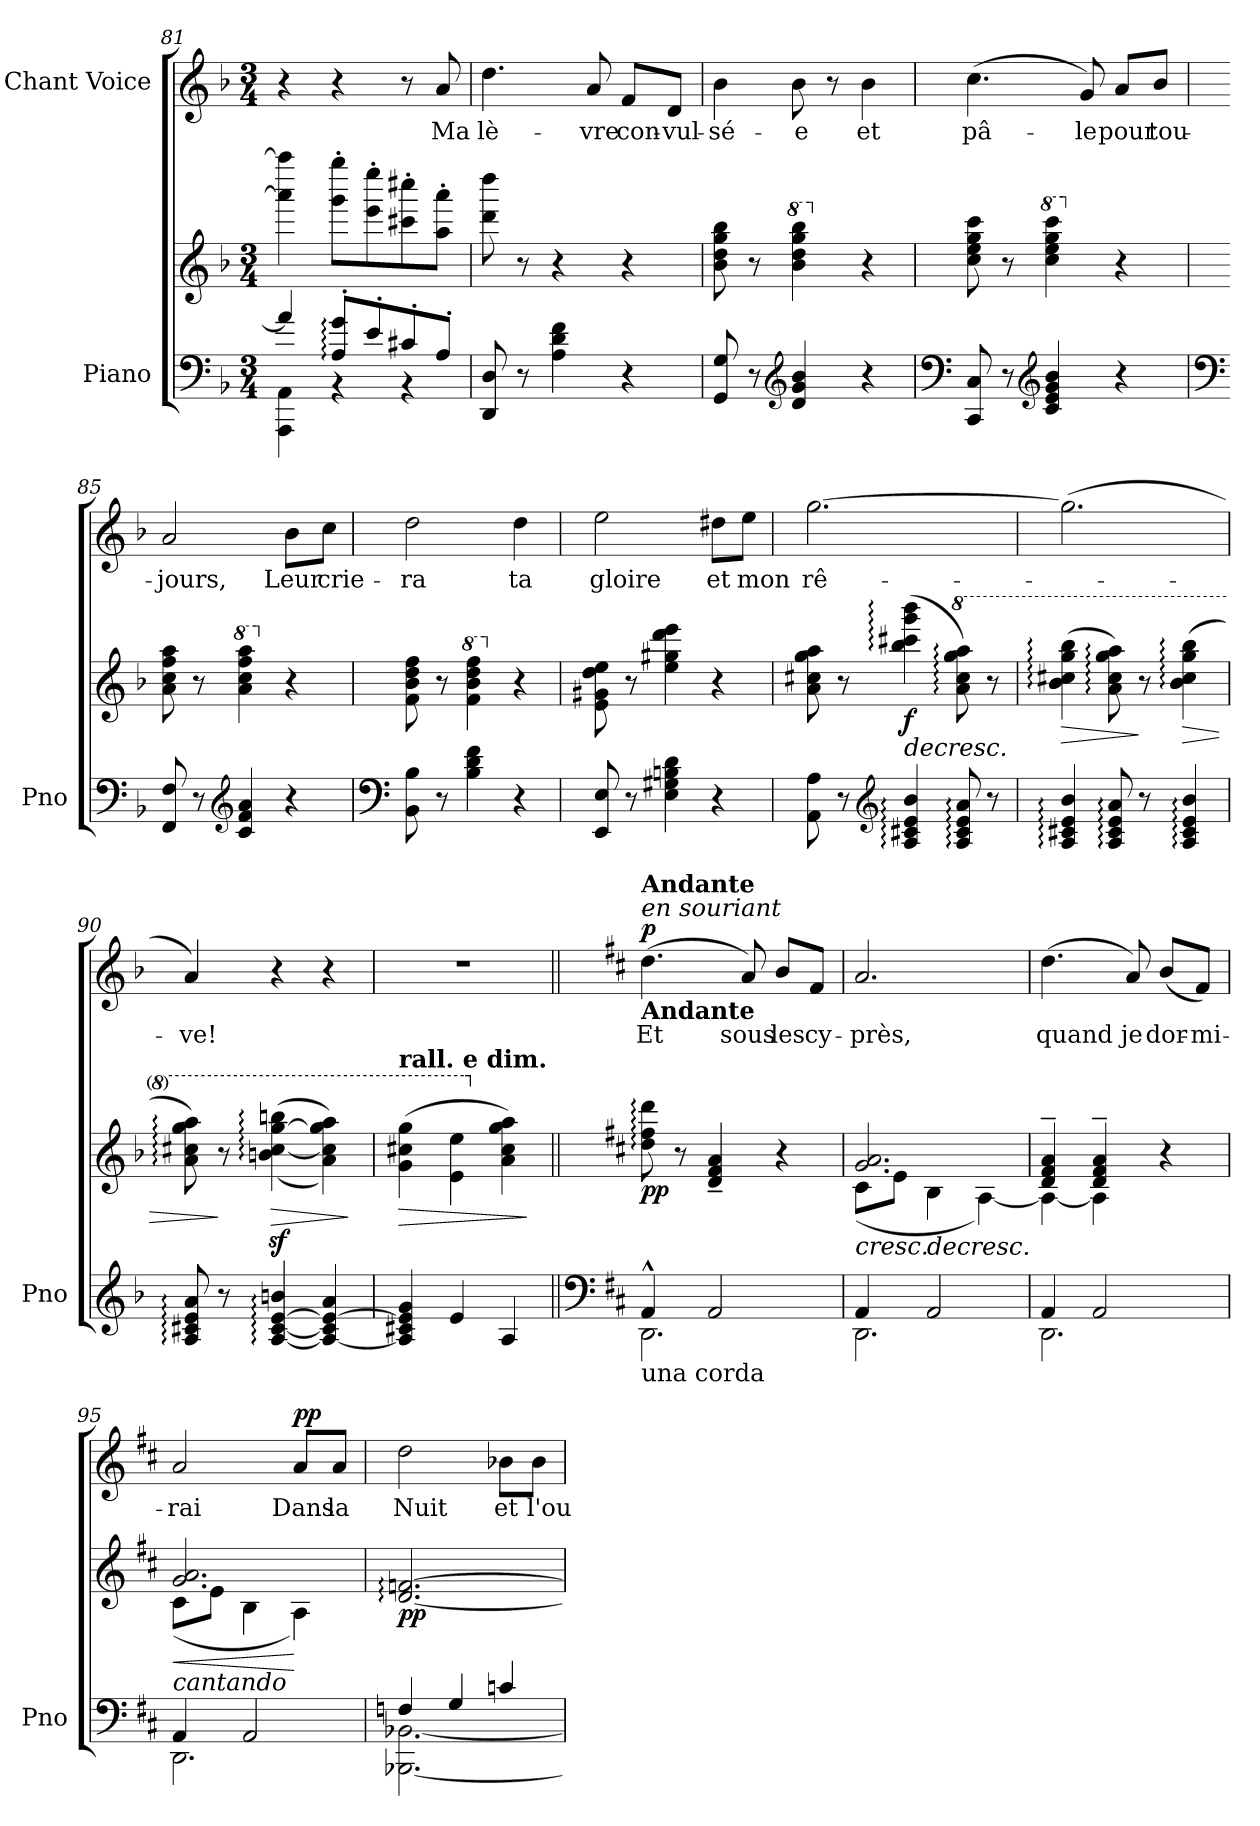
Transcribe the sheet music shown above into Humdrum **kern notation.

**kern	**kern	**dynam	**kern	**text	**dynam
*part2	*part2	*part2	*part1	*part1	*part1
*staff3	*staff2	*staff2/3	*staff1	*staff1	*staff1
*I"Piano	*	*	*I"Chant Voice	*	*
*I'Pno	*	*	*	*	*
*clefF4	*clefG2	*	*clefG2	*	*
*k[b-]	*k[b-]	*	*k[b-]	*	*
*M3/4	*M3/4	*	*M3/4	*	*
=81	=81	=81	=81	=81	=81
*^	*	*	*	*	*
4a/]	4AAA\ 4AA\	4aaa\] 4aaaa\]	.	4r	.	.
8A/:' 8g/:'L	4rBB	8ggg\' 8gggg\'L	.	4r	.	.
8e'/	.	8eee\' 8eeee\'	.	.	.	.
8c#X'/	4rBB	8ccc#X\' 8cccc#X\'	.	8r	.	.
!	!	!	!	!	!LO:LY:b	!
8A'/J	.	8aa\' 8aaa\'J	.	8a/	Ma	.
*v	*v	*	*	*	*	*
!!LO:LB:g=z
=82	=82	=82	=82	=82	=82
!	!	!	!	!LO:LY:b	!
8DD/ 8D/	8ddd\ 8dddd\	.	4.dd\	lè-	.
8r	8r	.	.	.	.
4A\ 4d\ 4f\	4r	.	.	.	.
!	!	!	!	!LO:LY:b	!
.	.	.	8a/	-vre	.
!	!	!	!	!LO:LY:b	!
4r	4r	.	8f/L	con-	.
!	!	!	!	!LO:LY:b	!
.	.	.	8d/J	-vul-	.
=83	=83	=83	=83	=83	=83
!	!	!	!	!LO:LY:b	!
8GG/ 8G/	8b-\ 8dd\ 8gg\ 8bb-\	.	4b-\	-sé-	.
8r	8r	.	.	.	.
*clefG2	*	*	*	*	*
*	*8va	*	*	*	*
!	!	!	!	!LO:LY:b	!
4d/ 4g/ 4b-/	4bb-\ 4ddd\ 4ggg\ 4bbb-\	.	8b-\	-e	.
.	.	.	8r	.	.
*	*X8va	*	*	*	*
!	!	!	!	!LO:LY:b	!
4r	4r	.	4b-\	et	.
=84	=84	=84	=84	=84	=84
*clefF4	*	*	*	*	*
!	!	!	!	!LO:LY:b	!
8CC/ 8C/	8cc\ 8ee\ 8gg\ 8ccc\	.	(>4.cc\	pâ-	.
8r	8r	.	.	.	.
*clefG2	*	*	*	*	*
*	*8va	*	*	*	*
4c/ 4e/ 4g/ 4b-/	4ccc\ 4eee\ 4ggg\ 4cccc\	.	.	.	.
!	!	!	!	!LO:LY:b	!
.	.	.	8g/)	-le	.
*	*X8va	*	*	*	*
!	!	!	!	!LO:LY:b	!
4r	4r	.	8a/L	pour	.
!	!	!	!	!LO:LY:b	!
.	.	.	8b-/J	tou-	.
=85	=85	=85	=85	=85	=85
*clefF4	*	*	*	*	*
!	!	!	!	!LO:LY:b	!
8FF/ 8F/	8a\ 8cc\ 8ff\ 8aa\	.	2a/	-jours,	.
8r	8r	.	.	.	.
*clefG2	*	*	*	*	*
*	*8va	*	*	*	*
4c/ 4f/ 4a/	4aa\ 4ccc\ 4fff\ 4aaa\	.	.	.	.
*	*X8va	*	*	*	*
!	!	!	!	!LO:LY:b	!LO:DY:a
!	!	!	!	!	!LO:DY:n=1:a
4r	4r	.	8b-\L	Leur	other-dynamics f
!	!	!	!	!LO:LY:b	!
.	.	.	8cc\J	crie-	.
=86	=86	=86	=86	=86	=86
*clefF4	*	*	*	*	*
!	!	!	!	!LO:LY:b	!
8BB-\ 8B-\	8f\ 8b-\ 8dd\ 8ff\	.	2dd\	-ra	.
8r	8r	.	.	.	.
*	*8va	*	*	*	*
4B-\ 4d\ 4f\	4ff\ 4bb-\ 4ddd\ 4fff\	.	.	.	.
*	*X8va	*	*	*	*
!	!	!	!	!LO:LY:b	!
4r	4r	.	4dd\	ta	.
!!LO:PB:g=z
=87	=87	=87	=87	=87	=87
!	!	!	!	!LO:LY:b	!
8EE/ 8E/	8e\ 8g#X\ 8dd\ 8ee\	.	2ee\	gloire	.
8r	8r	.	.	.	.
4E\ 4G#X\ 4Bn\ 4d\	4ee\ 4gg#X\ 4ddd\ 4eee\	.	.	.	.
!	!	!	!	!LO:LY:b	!
4r	4r	.	8dd#X\L	et	.
!	!	!	!	!LO:LY:b	!
.	.	.	8ee\J	mon	.
=88	=88	=88	=88	=88	=88
!	!	!	!	!LO:LY:b	!
8AA\ 8A\	8a\ 8cc#X\ 8gg\ 8aa\	.	[2.gg\	rê-	.
8r	8r	.	.	.	.
*clefG2	*	*	*	*	*
!	!	!LO:HP:b	!	!	!
!	!	!LO:DY:n=1:b	!	!	!
4A/: 4c#X/: 4e/: 4b-/:	(>4bb-\: 4ccc#\: 4ggg\: 4bbb-\:	> f	.	.	.
*	*8va	*	*	*	*
8A/: 8c#/: 8e/: 8a/:	8aa\: 8ccc#\: 8ggg\: 8aaa\:)	.	.	.	.
8r	8r	.	.	.	.
=89	=89	=89	=89	=89	=89
!	!	!LO:HP:b	!	!	!
4A/: 4c#X/: 4e/: 4b-/:	(>4bb-\: 4ccc#X\: 4ggg\: 4bbb-\:	>	(>2.gg\]	.	.
8A/: 8c#/: 8e/: 8a/:	8aa\: 8ccc#\: 8ggg\: 8aaa\:)	.	.	.	.
8r	8r	]	.	.	.
!	!	!LO:HP:b	!	!	!
4A/: 4c#/: 4e/: 4b-/:	(>4bb-\: 4ccc#\: 4ggg\: 4bbb-\:	>	.	.	.
=90	=90	=90	=90	=90	=90
!	!	!	!	!LO:LY:b	!
8A/: 8c#X/: 8e/: 8a/:	8aa\: 8ccc#X\: 8ggg\: 8aaa\:)	.	4a/)	-ve!	.
8r	8r	]	.	.	.
!	!	!LO:HP:b	!	!	!
[4A/: [4c#/: [4e/: 4bn/:	(<(>4bbn\z<: [4ccc#\z<: [4ggg\z<: 4bbbn\z<:	>	4r	.	.
4A/_ 4c#/] 4e/_ 4a/	4aa\ 4ccc#\] 4ggg\] 4aaa\))	.	4r	.	.
.	.	]	.	.	.
=91	=91	=91	=91	=91	=91
*	*	*	*MM150	*	*
!	!LO:TX:a:B:t=rall. e dim.	!	!	!	!
!	!	!LO:HP:b	!	!	!
4A/] 4c#X/ 4e/] 4g/	(>4gg\ 4ccc#X\ 4ggg\	>	2.r	.	.
4e/	4ee\ 4eee\	.	.	.	.
*	*X8va	*	*	*	*
4A/	4a\ 4cc#\ 4gg\ 4aa\)	.	.	.	.
.	.	]	.	.	.
!!LO:LB:g=z
=92||	=92||	=92||	=92||	=92||	=92||
*clefF4	*	*	*	*	*
*k[f#c#]	*k[f#c#]	*	*k[f#c#]	*	*
*	*	*	*MM72	*	*
*^	*	*	*	*	*
!	!	!	!	!LO:TX:a:i:t=en souriant	!	!
!	!	!	!	!LO:TX:a:B:t=Andante	!	!
!	!	!	!	!LO:TX:b:B:t=Andante	!	!
!LO:TX:b:t=una corda	!	!	!	!	!	!
!	!	!	!LO:DY:b	!	!LO:LY:b	!LO:DY:a
4AA^^/	2.DD\	8dd\: 8ff#\: 8ddd\:	pp	(>4.dd\	Et	p
.	.	8r	.	.	.	.
2AA/	.	4d/~ 4f#/~ 4a/~	.	.	.	.
!	!	!	!	!	!LO:LY:b	!
.	.	.	.	8a/)	sous	.
!	!	!	!	!	!LO:LY:b	!
.	.	4r	.	8b/L	les	.
!	!	!	!	!	!LO:LY:b	!
.	.	.	.	8f#/J	cy-	.
=93	=93	=93	=93	=93	=93	=93
!	!	!LO:TX:b:i:t=cantando	!	!	!	!
!	!	!	!LO:HP:b	!	!LO:LY:b	!
*	*	*^	*	*	*	*
4AA/	2.DD\	2.g/ 2.a/	(<8c#\L	<	2.a/	-près,	.
.	.	.	8e\J	.	.	.	.
!	!	!	!	!LO:HP:n=1:b	!	!	!
2AA/	.	.	4B\	] >	.	.	.
.	.	.	[4A\)	[	.	.	.
=94	=94	=94	=94	=94	=94	=94	=94
*	*^	*	*	*	*	*	*
!	!	!	!	!	!	!	!LO:LY:b	!
4AA/	2.DD\	2ryy	4d/~ 4f#/~ 4a/~	4A\_	.	(>4.dd\	quand	.
2AA/	.	.	4d/~ 4f#/~ 4a/~	4A\]	.	.	.	.
!	!	!	!	!	!	!	!LO:LY:b	!
.	.	.	.	.	.	8a/)	je	.
!	!	!	!	!	!	!	!LO:LY:b	!
.	.	4ryy	4r	4rgyy	.	(<8b/L	dor-	.
!	!	!	!	!	!	!	!LO:LY:b	!
.	.	.	.	.	.	8f#/J)	-mi-	.
=95	=95	=95	=95	=95	=95	=95	=95	=95
!	!	!	!LO:TX:b:i:t=cantando	!	!	!	!	!
!	!	!	!	!	!LO:HP:b	!	!LO:LY:b	!
4AA/	2.DD\	2ryy	2.g/ 2.a/	(<8c#\L	<	2a/	-rai	.
.	.	.	.	8e\J	.	.	.	.
2AA/	.	.	.	4B\	]	.	.	.
!	!	!	!	!	!	!	!LO:LY:b	!LO:DY:a
.	.	4ryy	.	4A\)	[	8a/L	Dans	pp
!	!	!	!	!	!	!	!LO:LY:b	!
.	.	.	.	.	.	8a/J	la	.
*	*v	*v	*	*	*	*	*	*
*	*	*v	*v	*	*	*	*
=96	=96	=96	=96	=96	=96	=96
!	!	!	!LO:DY:b	!	!LO:LY:b	!
4Fn/	[2.BBB-X\ [2.BB-X\	[2.d/: [2.fn/:	pp	2dd\	Nuit	.
4G/	.	.	.	.	.	.
!	!	!	!	!	!LO:LY:b	!
4cn/	.	.	.	8b-X\L	et	.
!	!	!	!	!	!LO:LY:b	!
.	.	.	.	8b-\J	l'ou-	.
*v	*v	*	*	*	*	*
=	=	=	=	=	=
*-	*-	*-	*-	*-	*-
